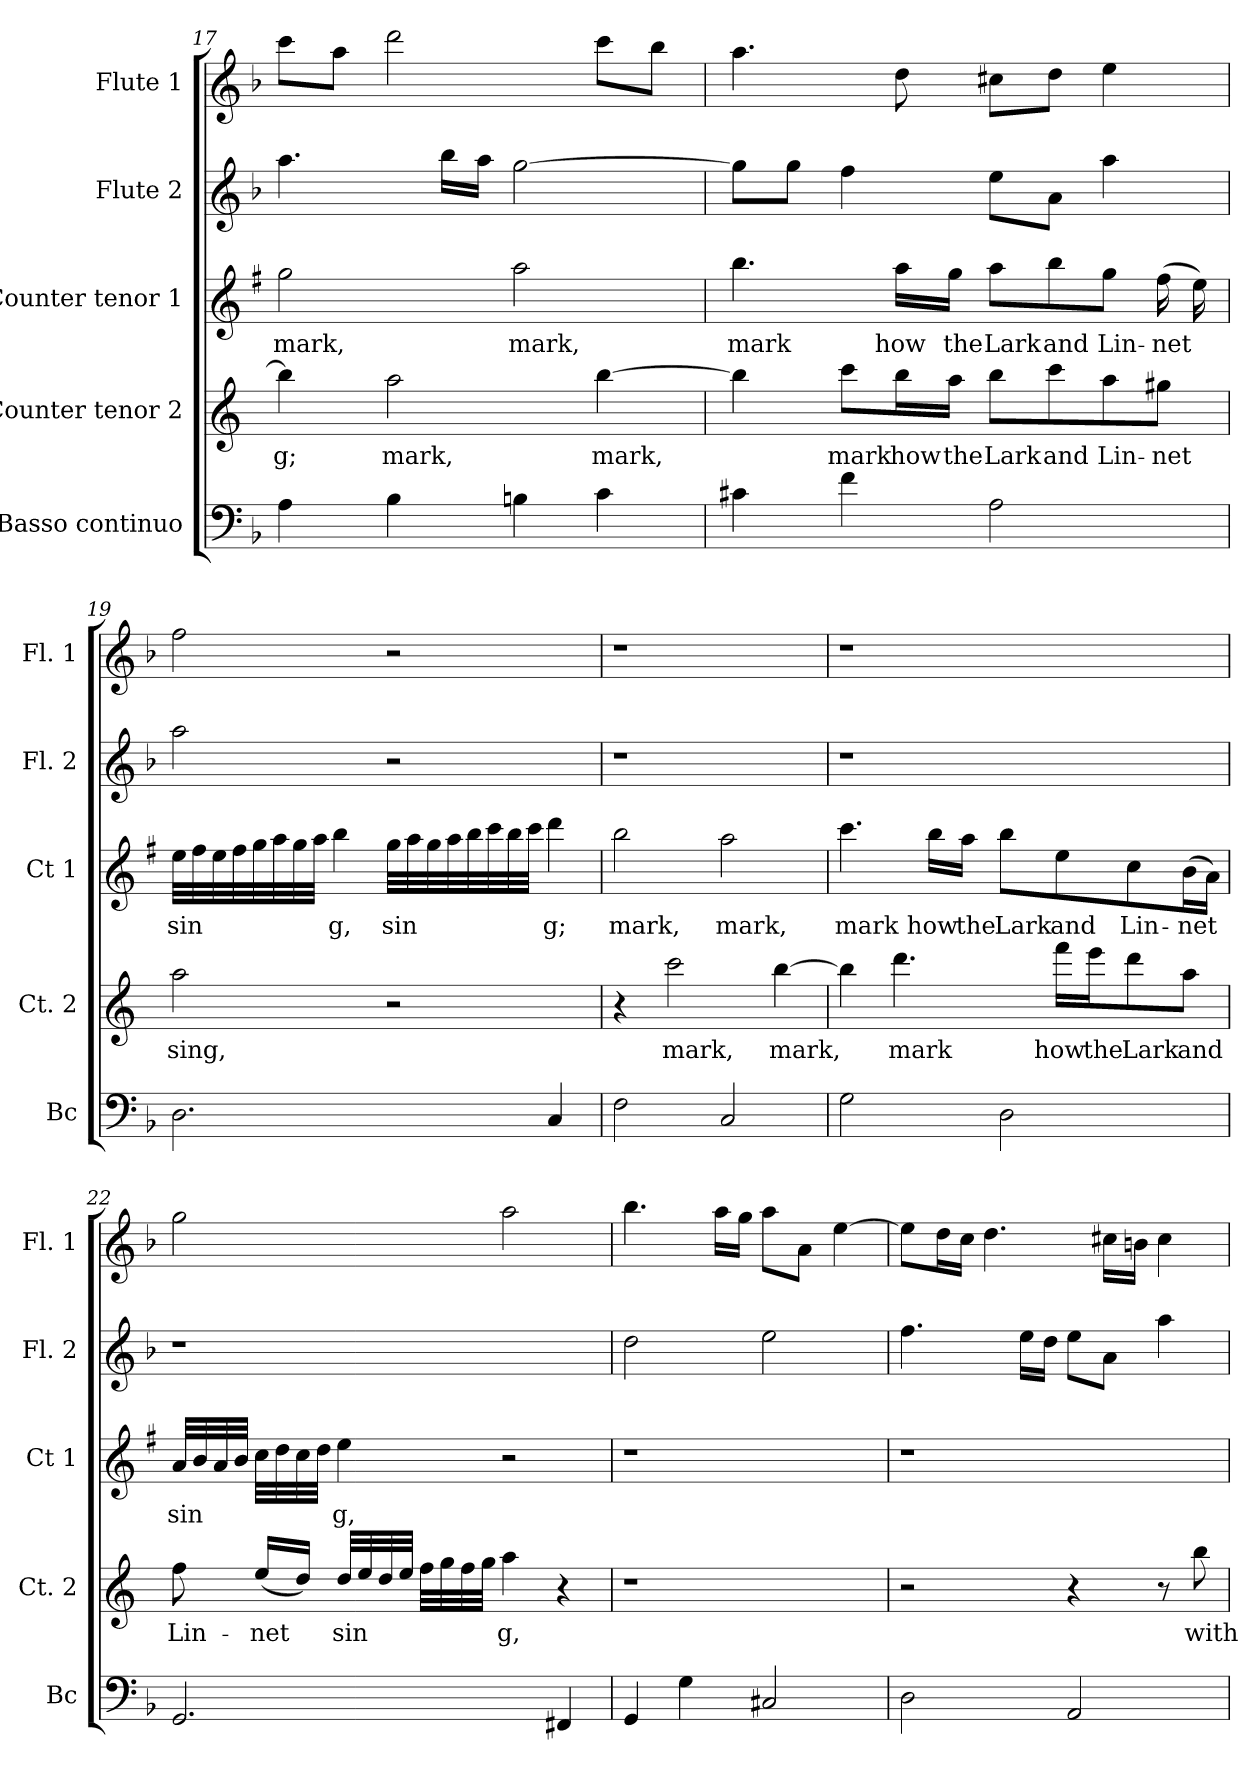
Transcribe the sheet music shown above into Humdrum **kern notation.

**kern	**kern	**text	**kern	**text	**kern	**kern
*part5	*part4	*part4	*part3	*part3	*part2	*part1
*staff5	*staff4	*staff4	*staff3	*staff3	*staff2	*staff1
*I"Basso continuo	*I"Counter tenor 2	*	*I"Counter tenor 1	*	*I"Flute 2	*I"Flute 1
*I'Bc	*I'Ct. 2	*	*I'Ct 1	*	*I'Fl. 2	*I'Fl. 1
*clefF4	*clefG2	*	*clefG2	*	*clefG2	*clefG2
*	*ITrd4c7	*	*ITrd1c2	*	*	*
*k[b-]	*k[b-]	*	*k[b-]	*	*k[b-]	*k[b-]
*F:	*F:	*	*F:	*	*F:	*F:
=17	=17	=17	=17	=17	=17	=17
!	!	!LO:LY:b	!	!LO:LY:b	!	!
4A\	4ee\]	g;	2ff\	mark,	4.aa\	8ccc\L
.	.	.	.	.	.	8aa\J
!	!	!LO:LY:b	!	!	!	!
4B-\	2dd\	mark,	.	.	.	2ddd\
.	.	.	.	.	16bb-\LL	.
.	.	.	.	.	16aa\JJ	.
!	!	!	!	!LO:LY:b	!	!
4Bn\	.	.	2gg\	mark,	[2gg\	.
!	!	!LO:LY:b	!	!	!	!
4c\	[4ee\	mark,	.	.	.	8ccc\L
.	.	.	.	.	.	8bb-\J
=18	=18	=18	=18	=18	=18	=18
!	!	!	!	!LO:LY:b	!	!
4c#X\	4ee\]	.	4.aa\	mark	8gg\L]	4.aa\
.	.	.	.	.	8gg\J	.
!	!	!LO:LY:b	!	!	!	!
4f\	8ff\L	mark	.	.	4ff\	.
!	!	!LO:LY:b	!	!LO:LY:b	!	!
.	16ee\L	how	16gg\LL	how	.	8dd\
!	!	!LO:LY:b	!	!LO:LY:b	!	!
.	16dd\JJ	the	16ff\JJ	the	.	.
!	!	!LO:LY:b	!	!LO:LY:b	!	!
2A\	8ee\L	Lark	8gg\L	Lark	8ee\L	8cc#X\L
!	!	!LO:LY:b	!	!LO:LY:b	!	!
.	8ff\	and	8aa\	and	8a\J	8dd\J
!	!	!LO:LY:b	!	!LO:LY:b	!	!
.	8dd\	Lin-	8ff\J	Lin-	4aa\	4ee\
!	!	!LO:LY:b	!	!LO:LY:b	!	!
.	8cc#X\J	-net	(>16ee\	-net	.	.
.	.	.	16dd\)	.	.	.
!!LO:PB:g=z
=19	=19	=19	=19	=19	=19	=19
!	!	!LO:LY:b	!	!LO:LY:b	!	!
2.D\	2dd\	sing,	32dd\LLL	sin	2aa\	2ff\
.	.	.	32ee\	.	.	.
.	.	.	32dd\	.	.	.
.	.	.	32ee\	.	.	.
.	.	.	32ff\	.	.	.
.	.	.	32gg\	.	.	.
.	.	.	32ff\	.	.	.
.	.	.	32gg\JJJ	.	.	.
!	!	!	!	!LO:LY:b	!	!
.	.	.	4aa\	g,	.	.
!	!	!	!	!LO:LY:b	!	!
.	2r	.	32ff\LLL	sin	2r	2r
.	.	.	32gg\	.	.	.
.	.	.	32ff\	.	.	.
.	.	.	32gg\	.	.	.
.	.	.	32aa\	.	.	.
.	.	.	32bb-\	.	.	.
.	.	.	32aa\	.	.	.
.	.	.	32bb-\JJJ	.	.	.
!	!	!	!	!LO:LY:b	!	!
4C/	.	.	4ccc\	g;	.	.
=20	=20	=20	=20	=20	=20	=20
!	!	!	!	!LO:LY:b	!	!
2F\	4r	.	2aa\	mark,	1r	1r
!	!	!LO:LY:b	!	!	!	!
.	2ff\	mark,	.	.	.	.
!	!	!	!	!LO:LY:b	!	!
2C/	.	.	2gg\	mark,	.	.
!	!	!LO:LY:b	!	!	!	!
.	[4ee\	mark,	.	.	.	.
=21	=21	=21	=21	=21	=21	=21
!	!	!	!	!LO:LY:b	!	!
2G\	4ee\]	.	4.bb-\	mark	1r	1r
!	!	!LO:LY:b	!	!	!	!
.	4.gg\	mark	.	.	.	.
!	!	!	!	!LO:LY:b	!	!
.	.	.	16aa\LL	how	.	.
!	!	!	!	!LO:LY:b	!	!
.	.	.	16gg\JJ	the	.	.
!	!	!	!	!LO:LY:b	!	!
2D\	.	.	8aa\L	Lark	.	.
!	!	!LO:LY:b	!	!LO:LY:b	!	!
.	16bb-\LL	how	8dd\	and	.	.
!	!	!LO:LY:b	!	!	!	!
.	16aa\J	the	.	.	.	.
!	!	!LO:LY:b	!	!LO:LY:b	!	!
.	8gg\	Lark	8b-\	Lin-	.	.
!	!	!LO:LY:b	!	!LO:LY:b	!	!
.	8dd\J	and	(<16a\L	-net	.	.
.	.	.	16g\JJ)	.	.	.
!!LO:LB:g=z
=22	=22	=22	=22	=22	=22	=22
!	!	!LO:LY:b	!	!LO:LY:b	!	!
2.GG/	8b-\	Lin-	32g/LLL	sin	1r	2gg\
.	.	.	32a/	.	.	.
.	.	.	32g/	.	.	.
.	.	.	32a/JJJ	.	.	.
!	!	!LO:LY:b	!	!	!	!
.	(<16a/LL	-net	32b-\LLL	.	.	.
.	.	.	32cc\	.	.	.
.	16g/JJ)	.	32b-\	.	.	.
.	.	.	32cc\JJJ	.	.	.
!	!	!LO:LY:b	!	!LO:LY:b	!	!
.	32g/LLL	sin	4dd\	g,	.	.
.	32a/	.	.	.	.	.
.	32g/	.	.	.	.	.
.	32a/JJJ	.	.	.	.	.
.	32b-\LLL	.	.	.	.	.
.	32cc\	.	.	.	.	.
.	32b-\	.	.	.	.	.
.	32cc\JJJ	.	.	.	.	.
!	!	!LO:LY:b	!	!	!	!
.	4dd\	g,	2r	.	.	2aa\
4FF#X/	4r	.	.	.	.	.
=23	=23	=23	=23	=23	=23	=23
4GG/	1r	.	1r	.	2dd\	4.bb-\
4G\	.	.	.	.	.	.
.	.	.	.	.	.	16aa\LL
.	.	.	.	.	.	16gg\JJ
2C#X/	.	.	.	.	2ee\	8aa\L
.	.	.	.	.	.	8a\J
.	.	.	.	.	.	[4ee\
=24	=24	=24	=24	=24	=24	=24
2D\	2r	.	1r	.	4.ff\	8ee\L]
.	.	.	.	.	.	16dd\L
.	.	.	.	.	.	16cc\JJ
.	.	.	.	.	.	4.dd\
.	.	.	.	.	16ee\LL	.
.	.	.	.	.	16dd\JJ	.
2AA/	4r	.	.	.	8ee\L	.
.	.	.	.	.	8a\J	16cc#X\LL
.	.	.	.	.	.	16bn\JJ
.	8r	.	.	.	4aa\	4cc#\
!	!	!LO:LY:b	!	!	!	!
.	8ee\	with	.	.	.	.
=	=	=	=	=	=	=
*-	*-	*-	*-	*-	*-	*-
